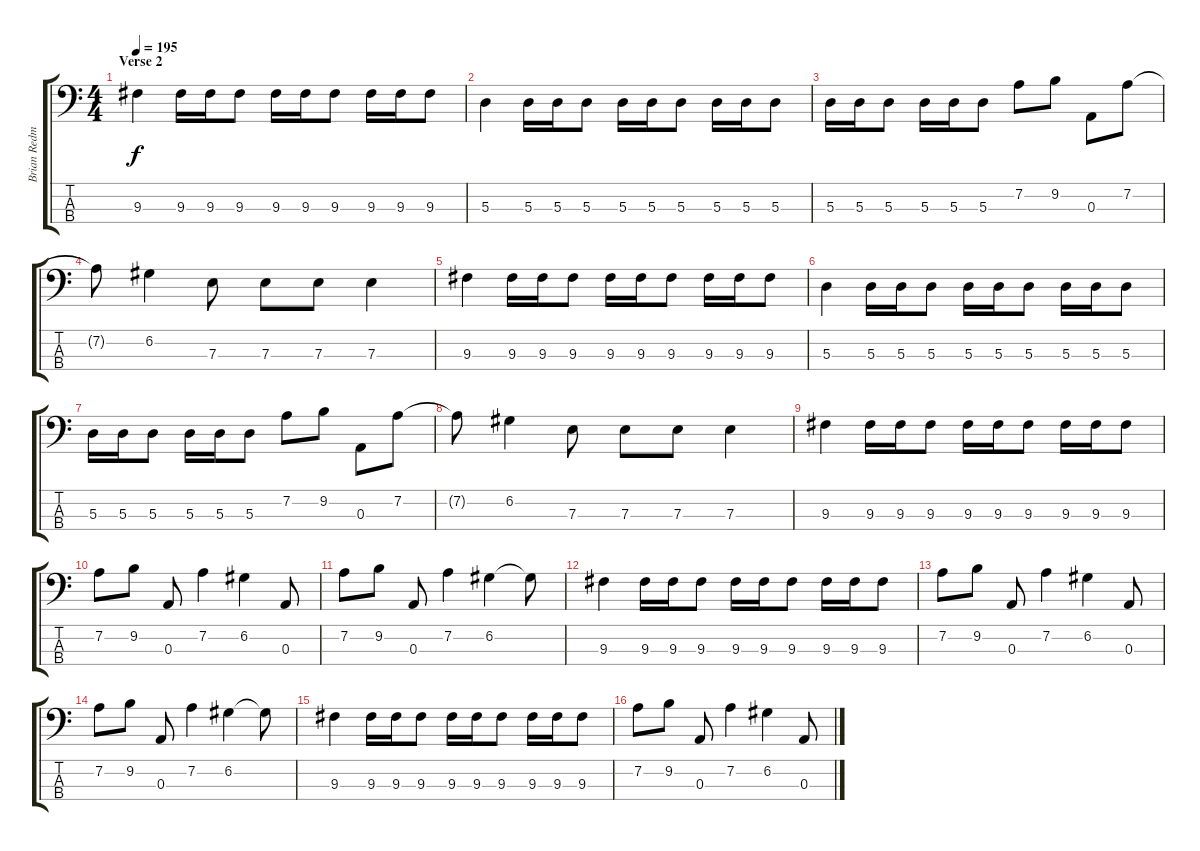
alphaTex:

\track ("Brian Redman" "Brian Redm") {instrument electricbassfinger}
\staff {score tabs}
\tuning (G2 D2 A1 D1) {hide}
\ts (4 4)
\section ("" "Verse 2")
\tempo 195
\clef f4
\ks c
9.3.4{dy f} 9.3.16 9.3.16 9.3.8 9.3.16 9.3.16 9.3.8 9.3.16 9.3.16 9.3.8 |
5.3.4 5.3.16 5.3.16 5.3.8 5.3.16 5.3.16 5.3.8 5.3.16 5.3.16 5.3.8 |
5.3.16 5.3.16 5.3.8 5.3.16 5.3.16 5.3.8 7.2.8 9.2.8 0.3.8 7.2.8 |
7.2{t}.8 6.2.4 7.3.8 7.3.8 7.3.8 7.3.4 |
9.3.4 9.3.16 9.3.16 9.3.8 9.3.16 9.3.16 9.3.8 9.3.16 9.3.16 9.3.8 |
5.3.4 5.3.16 5.3.16 5.3.8 5.3.16 5.3.16 5.3.8 5.3.16 5.3.16 5.3.8 |
5.3.16 5.3.16 5.3.8 5.3.16 5.3.16 5.3.8 7.2.8 9.2.8 0.3.8 7.2.8 |
7.2{t}.8 6.2.4 7.3.8 7.3.8 7.3.8 7.3.4 |
9.3.4 9.3.16 9.3.16 9.3.8 9.3.16 9.3.16 9.3.8 9.3.16 9.3.16 9.3.8 |
7.2.8 9.2.8 0.3.8 7.2.4 6.2.4 0.3.8 |
7.2.8 9.2.8 0.3.8 7.2.4 6.2.4 6.2{t}.8 |
9.3.4 9.3.16 9.3.16 9.3.8 9.3.16 9.3.16 9.3.8 9.3.16 9.3.16 9.3.8 |
7.2.8 9.2.8 0.3.8 7.2.4 6.2.4 0.3.8 |
7.2.8 9.2.8 0.3.8 7.2.4 6.2.4 6.2{t}.8 |
9.3.4 9.3.16 9.3.16 9.3.8 9.3.16 9.3.16 9.3.8 9.3.16 9.3.16 9.3.8 |
7.2.8 9.2.8 0.3.8 7.2.4 6.2.4 0.3.8
